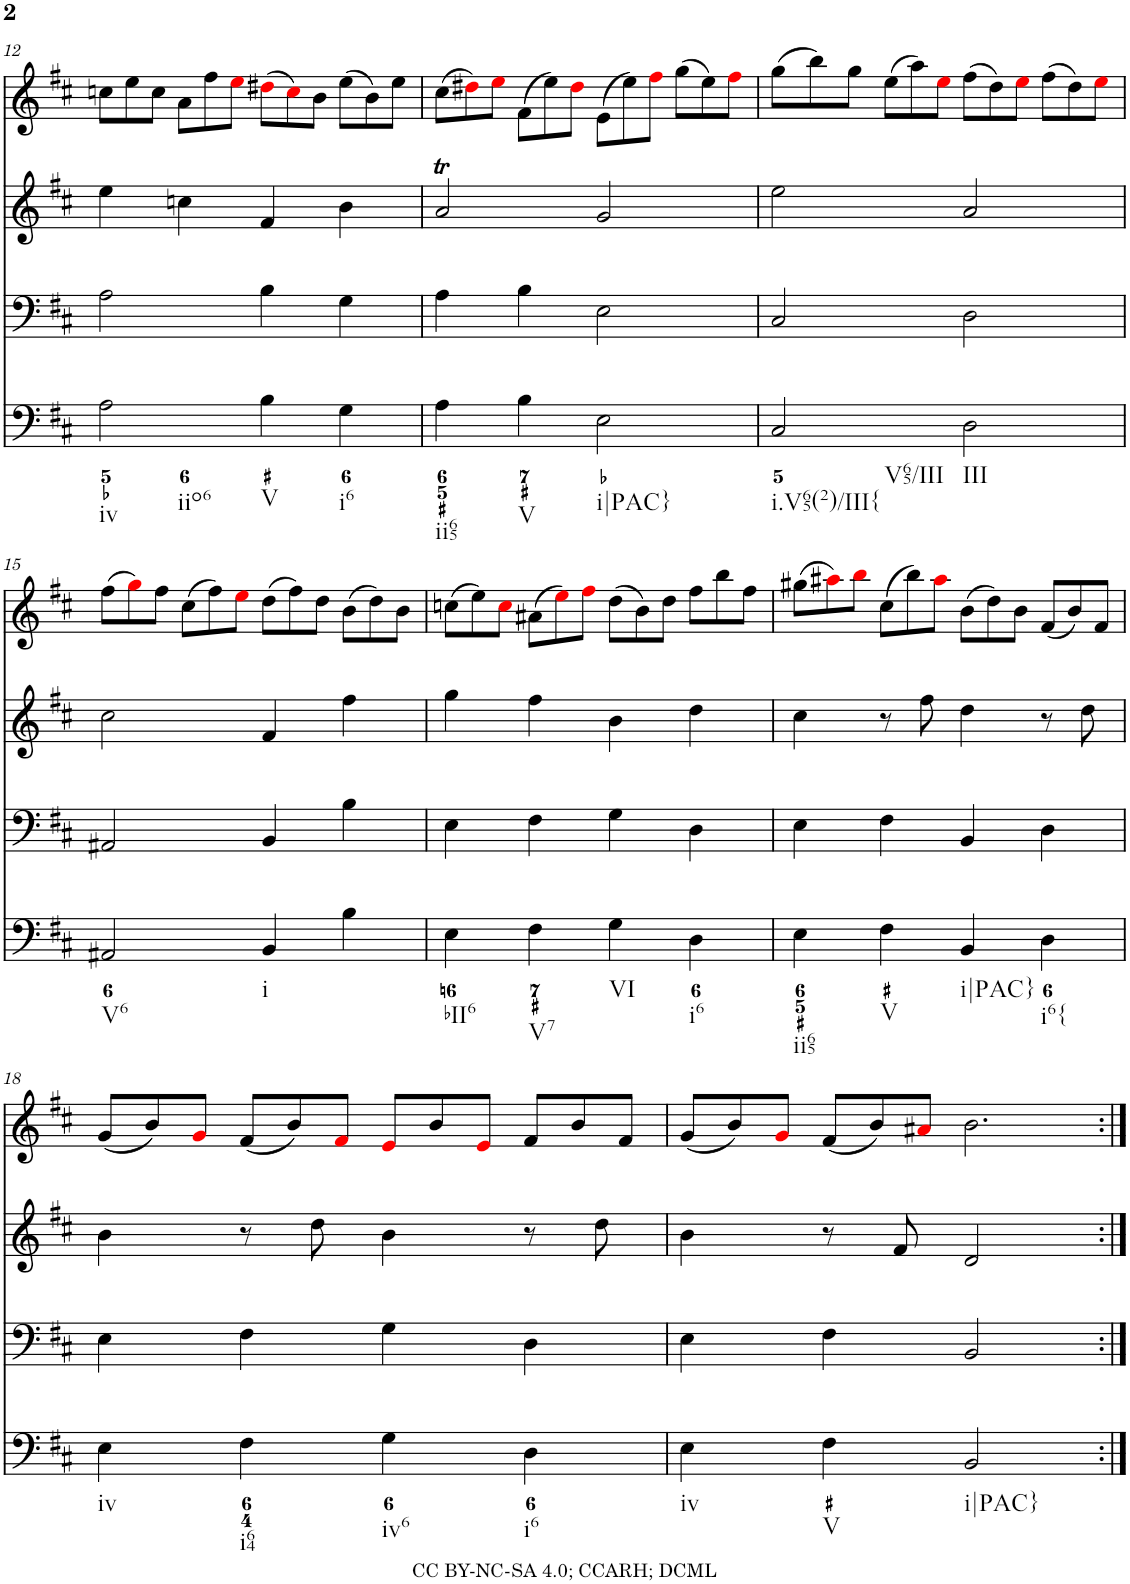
**kern	**kern	**kern	**kern
*part4	*part3	*part2	*part1
*staff4	*staff3	*staff2	*staff1
*I"Piano	*I"Piano	*I"Piano	*I"Piano
*I'Pno	*I'Pno	*I'Pno	*I'Pno
!!LO:PB:g=z
*clefF4	*clefF4	*clefG2	*clefG2
*k[f#c#]	*k[f#c#]	*k[f#c#]	*k[f#c#]
*b:	*b:	*b:	*b:
*M4/4	*M4/4	*M4/4	*M12/8
=12	=12	=12	=12
!LO:TX:b:t=iv	!	!	!
!LO:TX:b:t=iio6	!	!	!
2A\	2A\	4ee\	8ccn\L
.	.	.	8ee\
.	.	4ccn\	8cc\J
.	.	.	8a\L
!LO:TX:b:t=V	!	!	!
4B\	4B\	4f#/	8ff#\
.	.	.	8eei\J
!LO:TX:b:t=i6	!	!	!
4G\	4G\	4b\	(8dd#Xi\L
.	.	.	8cci\)
2ryy	2ryy	2ryy	8b\J
.	.	.	(8ee\L
.	.	.	8b\)
.	.	.	8ee\J
=13	=13	=13	=13
!LO:TX:b:t=ii65	!	!	!
4A\	4A\	2aT/	(8cc#\L
.	.	.	8dd#Xi\)
!LO:TX:b:t=V	!	!	!
4B\	4B\	.	8eei\J
.	.	.	(8f#\L
!LO:TX:b:t=i|PAC}	!	!	!
2E\	2E\	2g/	8ee\)
.	.	.	8dd#i\J
.	.	.	(8e\L
.	.	.	8ee\)
2ryy	2ryy	2ryy	8ff#i\J
.	.	.	(8gg\L
.	.	.	8ee\)
.	.	.	8ff#i\J
=14	=14	=14	=14
!LO:TX:b:t=i.V65(2)/III{	!	!	!
!LO:TX:b:t=V65/III	!	!	!
2C#/	2C#/	2ee\	(8gg\L
.	.	.	8bb\)
.	.	.	8gg\J
.	.	.	(8ee\L
!LO:TX:b:t=III	!	!	!
2D\	2D\	2a/	8aa\)
.	.	.	8eei\J
.	.	.	(8ff#\L
.	.	.	8dd\)
2ryy	2ryy	2ryy	8eei\J
.	.	.	(8ff#\L
.	.	.	8dd\)
.	.	.	8eei\J
!!LO:LB:g=z
=15	=15	=15	=15
!LO:TX:b:t=V6	!	!	!
2AA#X/	2AA#X/	2cc#\	(8ff#\L
.	.	.	8ggi\)
.	.	.	8ff#\J
.	.	.	(8cc#\L
!LO:TX:b:t=i	!	!	!
4BB/	4BB/	4f#/	8ff#\)
.	.	.	8eei\J
4B\	4B\	4ff#\	(8dd\L
.	.	.	8ff#\)
2ryy	2ryy	2ryy	8dd\J
.	.	.	(8b\L
.	.	.	8dd\)
.	.	.	8b\J
=16	=16	=16	=16
!LO:TX:b:t=bII6	!	!	!
4E\	4E\	4gg\	(8ccn\L
.	.	.	8ee\)
!LO:TX:b:t=V7	!	!	!
4F#\	4F#\	4ff#\	8cci\J
.	.	.	(8a#X\L
!LO:TX:b:t=VI	!	!	!
4G\	4G\	4b\	8eei\)
.	.	.	8ff#i\J
!LO:TX:b:t=i6	!	!	!
4D\	4D\	4dd\	(8dd\L
.	.	.	8b\)
2ryy	2ryy	2ryy	8dd\J
.	.	.	8ff#\L
.	.	.	8bb\
.	.	.	8ff#\J
=17	=17	=17	=17
!LO:TX:b:t=ii65	!	!	!
4E\	4E\	4cc#\	(8gg#X\L
.	.	.	8aa#Xi\)
!LO:TX:b:t=V	!	!	!
4F#\	4F#\	8r	8bbi\J
.	.	8ff#\	(8cc#\L
!LO:TX:b:t=i|PAC}	!	!	!
4BB/	4BB/	4dd\	8bb\)
.	.	.	8aa#i\J
!LO:TX:b:t=i6{	!	!	!
4D\	4D\	8r	(8b\L
.	.	8dd\	8dd\)
2ryy	2ryy	2ryy	8b\J
.	.	.	(8f#/L
.	.	.	8b/)
.	.	.	8f#/J
!!LO:LB:g=z
=18	=18	=18	=18
!LO:TX:b:t=iv	!	!	!
4E\	4E\	4b\	(8g/L
.	.	.	8b/)
!LO:TX:b:t=i64	!	!	!
4F#\	4F#\	8r	8gi/J
.	.	8dd\	(8f#/L
!LO:TX:b:t=iv6	!	!	!
4G\	4G\	4b\	8b/)
.	.	.	8f#i/J
!LO:TX:b:t=i6	!	!	!
4D\	4D\	8r	8ei/L
.	.	8dd\	8b/
2ryy	2ryy	2ryy	8ei/J
.	.	.	8f#/L
.	.	.	8b/
.	.	.	8f#/J
=19	=19	=19	=19
!LO:TX:b:t=iv	!	!	!
4E\	4E\	4b\	(8g/L
.	.	.	8b/)
!LO:TX:b:t=V	!	!	!
4F#\	4F#\	8r	8gi/J
.	.	8f#/	(8f#/L
!LO:TX:b:t=i|PAC}	!	!	!
2BB/	2BB/	2d/	8b/)
.	.	.	8a#Xi/J
.	.	.	2.b\
2ryy	2ryy	2ryy	.
=:|!	=:|!	=:|!	=:|!
*-	*-	*-	*-
